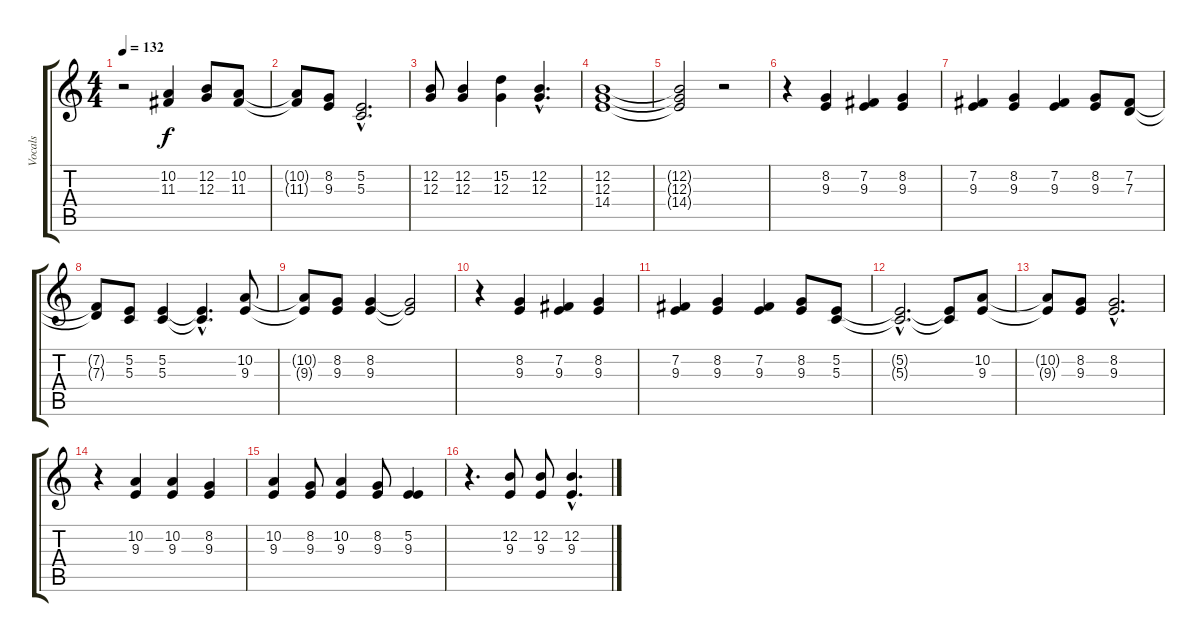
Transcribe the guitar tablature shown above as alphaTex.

\track ("Vocals " "Vocals ") {instrument fx7echoes}
\staff {score tabs}
\tuning (E4 B3 G3 D3 A2 E2) {hide}
\ts (4 4)
\tempo 132
\clef g2
\ks c
r.2{dy f} (10.2 11.3).4 (12.2 12.3).8 (10.2 11.3).8 |
(10.2{t} 11.3{t}).8 (8.2 9.3).8 (5.2{hac} 5.3{hac}).2{d} |
(12.2 12.3).8 (12.2 12.3).4 (15.2 12.3).4 (12.2{hac} 12.3{hac}).4{d} |
(12.2 12.3 14.4).1 |
(12.2{t} 12.3{t} 14.4{t}).2 r.2 |
r.4 (8.2 9.3).4 (7.2 9.3).4 (8.2 9.3).4 |
(7.2 9.3).4 (8.2 9.3).4 (7.2 9.3).4 (8.2 9.3).8 (7.2 7.3).8 |
(7.2{t} 7.3{t}).8 (5.2 5.3).8 (5.2 5.3).4 (5.2{hac t} 5.3{hac t}).4{d} (10.2 9.3).8 |
(10.2{t} 9.3{t}).8 (8.2 9.3).8 (8.2 9.3).4 (8.2{t} 9.3{t}).2 |
r.4 (8.2 9.3).4 (7.2 9.3).4 (8.2 9.3).4 |
(7.2 9.3).4 (8.2 9.3).4 (7.2 9.3).4 (8.2 9.3).8 (5.2 5.3).8 |
(5.2{hac t} 5.3{hac t}).2{d} (5.2{t} 5.3{t}).8 (10.2 9.3).8 |
(10.2{t} 9.3{t}).8 (8.2 9.3).8 (8.2{hac} 9.3{hac}).2{d} |
r.4 (10.2 9.3).4 (10.2 9.3).4 (8.2 9.3).4 |
(10.2 9.3).4 (8.2 9.3).8 (10.2 9.3).4 (8.2 9.3).8 (5.2 9.3).4 |
r.4{d} (12.2 9.3).8 (12.2 9.3).8 (12.2{hac} 9.3{hac}).4{d}
